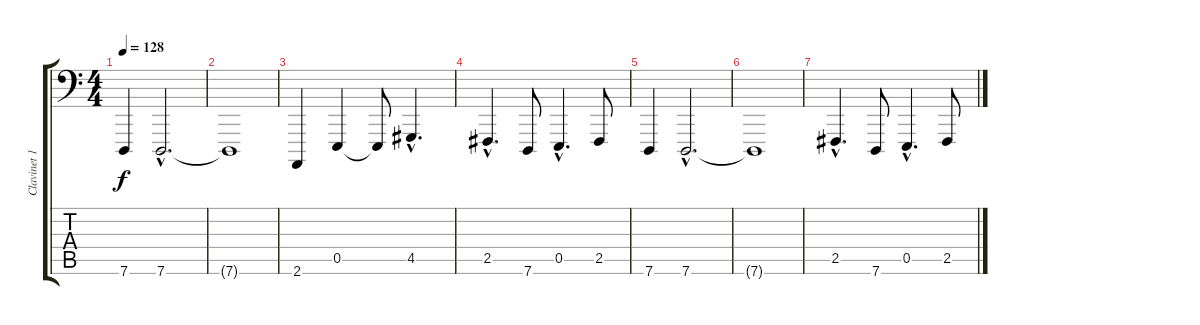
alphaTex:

\track ("Clavinet 1" "Clavinet 1") {instrument clavinet}
\staff {score tabs}
\tuning (C3 G2 D2 A1 E1 G0) {hide}
\ts (4 4)
\tempo 128
\clef f4
\ks c
7.6.4{dy f} 7.6{hac}.2{d} |
7.6{t}.1 |
2.6.4 0.5.4 0.5{t}.8 4.5{hac}.4{d} |
2.5{hac}.4{d} 7.6.8 0.5{hac}.4{d} 2.5.8 |
7.6.4 7.6{hac}.2{d} |
7.6{t}.1 |
2.5{hac}.4{d} 7.6.8 0.5{hac}.4{d} 2.5.8
